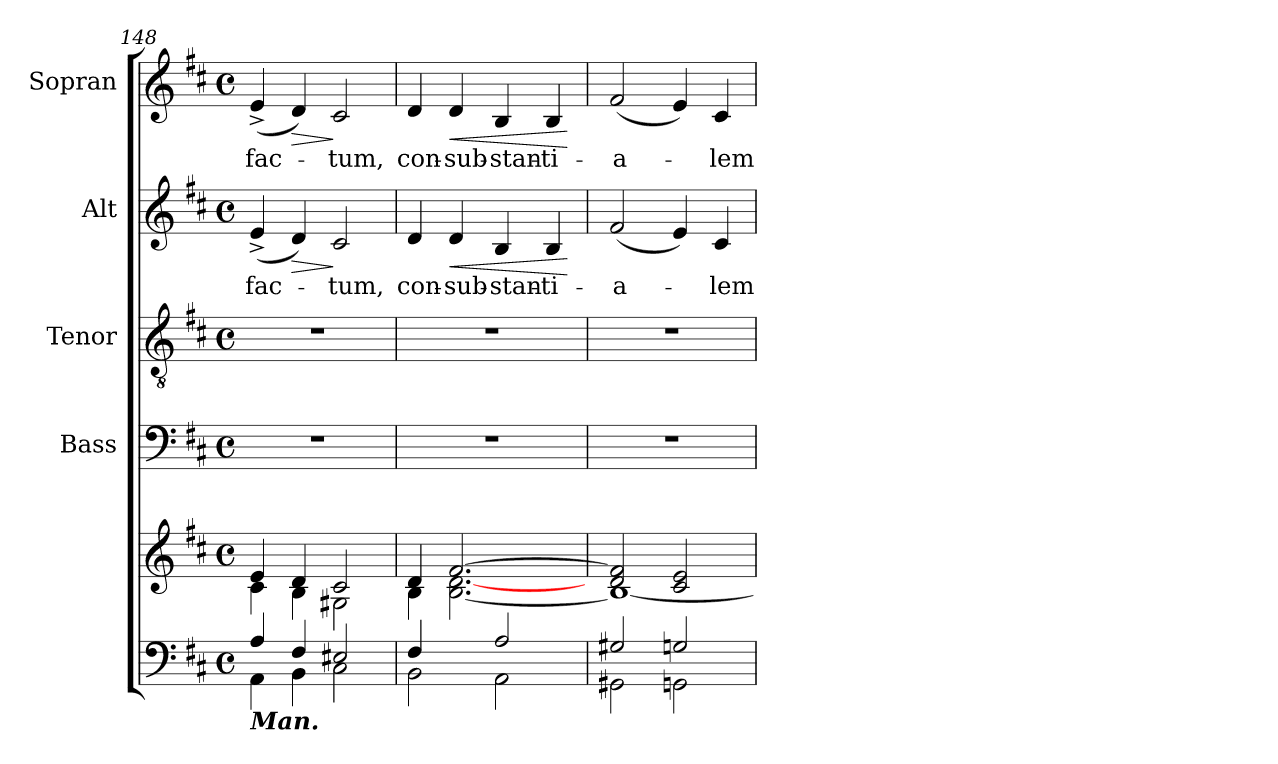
**kern	**kern	**kern	**kern	**kern	**text	**dynam	**kern	**text	**dynam
*part5	*part5	*part4	*part3	*part2	*part2	*part2	*part1	*part1	*part1
*staff6	*staff5	*staff4	*staff3	*staff2	*staff2	*staff2	*staff1	*staff1	*staff1
*	*	*I"Bass	*I"Tenor	*I"Alt	*	*	*I"Sopran	*	*
*	*	*I'B.	*I'T.	*I'A.	*	*	*I'S.	*	*
*clefF4	*clefG2	*clefF4	*clefGv2	*clefG2	*	*	*clefG2	*	*
*k[f#c#]	*k[f#c#]	*k[f#c#]	*k[f#c#]	*k[f#c#]	*	*	*k[f#c#]	*	*
*D:	*D:	*D:	*D:	*D:	*	*	*D:	*	*
*M4/4	*M4/4	*M4/4	*M4/4	*M4/4	*	*	*M4/4	*	*
*met(c)	*met(c)	*met(c)	*met(c)	*met(c)	*	*	*met(c)	*	*
=148	=148	=148	=148	=148	=148	=148	=148	=148	=148
*^	*^	*	*	*	*	*	*	*	*
!LO:TX:b:Bi:t=Man.	!	!	!	!	!	!	!	!	!	!	!
!	!	!	!	!	!	!	!LO:LY:b	!	!	!LO:LY:b	!
4A/	4AA\	4e/	4c#\	1r	1r	(<4e^>/	fac-	.	(<4e^>/	fac-	.
!	!	!	!	!	!	!	!	!LO:HP:b	!	!	!LO:HP:b
4F#/	4BB\	4d/	4B\	.	.	4d/)	.	>	4d/)	.	>
!	!	!	!	!	!	!	!LO:LY:b	!	!	!LO:LY:b	!
2E#X/	2C#\	2c#/	2G#X\	.	.	2c#/	-tum,	]	2c#/	-tum,	]
=149	=149	=149	=149	=149	=149	=149	=149	=149	=149	=149	=149
!	!	!	!	!	!	!	!LO:LY:b	!	!	!LO:LY:b	!
4F#/	2BB\	4d/	4B\	1r	1r	4d/	con-	.	4d/	con-	.
!	!	!	!	!	!	!	!LO:LY:b	!LO:HP:b	!	!LO:LY:b	!LO:HP:b
4ryy	.	[>2.f#/	[<2.B\ [<2.d\	.	.	4d/	-sub-	<	4d/	-sub-	<
!	!	!	!	!	!	!	!LO:LY:b	!	!	!LO:LY:b	!
2A/	2AA\	.	.	.	.	4B/	-stan-	.	4B/	-stan-	.
!	!	!	!	!	!	!	!LO:LY:b	!	!	!LO:LY:b	!
.	.	.	.	.	.	4B/	-ti-	.	4B/	-ti-	.
*v	*v	*	*	*	*	*	*	*	*	*	*
*	*v	*v	*	*	*	*	*	*	*	*
.	.	.	.	.	.	[	.	.	[
=150	=150	=150	=150	=150	=150	=150	=150	=150	=150
*^	*^	*	*	*	*	*	*	*	*
!	!	!	!	!	!	!	!LO:LY:b	!	!	!LO:LY:b	!
2G#X/	2GG#X\	2d/ 2f#/]	1B_	1r	1r	(<2f#/	-a-	.	(<2f#/	-a-	.
2Gn/	2GGn\	2c#/ 2e/	.	.	.	4e/)	.	.	4e/)	.	.
!	!	!	!	!	!	!	!LO:LY:b	!	!	!LO:LY:b	!
.	.	.	.	.	.	4c#/	-lem	.	4c#/	-lem	.
*v	*v	*	*	*	*	*	*	*	*	*	*
*	*v	*v	*	*	*	*	*	*	*	*
=	=	=	=	=	=	=	=	=	=
*-	*-	*-	*-	*-	*-	*-	*-	*-	*-
